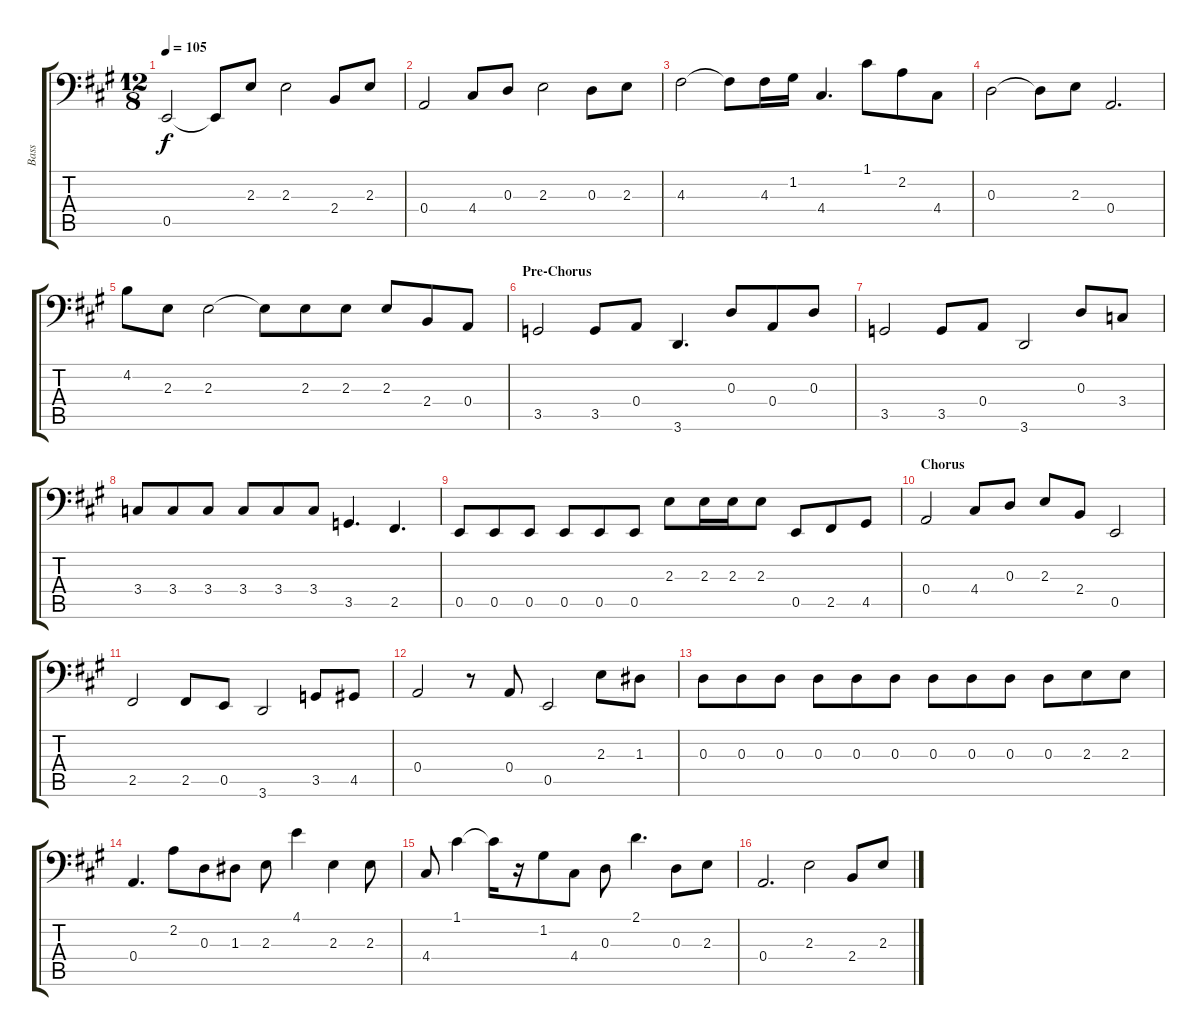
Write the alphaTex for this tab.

\track ("Bass" "Bass") {instrument electricbassfinger}
\staff {score tabs}
\tuning (C3 G2 D2 A1 E1 B0) {hide}
\ts (12 8)
\tempo 105
\clef f4
\ks a
0.5.2{dy f} 0.5{t}.8 2.3.8 2.3.2 2.4.8 2.3.8 |
0.4.2 4.4.8 0.3.8 2.3.2 0.3.8 2.3.8 |
4.3.2 4.3{t}.8 4.3.16 1.2.16 4.4.4{d} 1.1.8 2.2.8 4.4.8 |
0.3.2 0.3{t}.8 2.3.8 0.4.2{d} |
4.2.8 2.3.8 2.3.2 2.3{t}.8 2.3.8 2.3.8 2.3.8 2.4.8 0.4.8 |
\section ("" "Pre-Chorus")
3.5.2 3.5.8 0.4.8 3.6.4{d} 0.3.8 0.4.8 0.3.8 |
3.5.2 3.5.8 0.4.8 3.6.2 0.3.8 3.4.8 |
3.4.8 3.4.8 3.4.8 3.4.8 3.4.8 3.4.8 3.5.4{d} 2.5.4{d} |
0.5.8 0.5.8 0.5.8 0.5.8 0.5.8 0.5.8 2.3.8 2.3.16 2.3.16 2.3.8 0.5.8 2.5.8 4.5.8 |
\section ("" "Chorus")
0.4.2 4.4.8 0.3.8 2.3.8 2.4.8 0.5.2 |
2.5.2 2.5.8 0.5.8 3.6.2 3.5.8 4.5.8 |
0.4.2 r.8 0.4.8 0.5.2 2.3.8 1.3.8 |
0.3.8 0.3.8 0.3.8 0.3.8 0.3.8 0.3.8 0.3.8 0.3.8 0.3.8 0.3.8 2.3.8 2.3.8 |
0.4.4{d} 2.2.8 0.3.8 1.3.8 2.3.8 4.1.4 2.3.4 2.3.8 |
4.4.8 1.1.4 1.1{t}.16 r.16 1.2.8 4.4.8 0.3.8 2.1.4{d} 0.3.8 2.3.8 |
0.4.2{d} 2.3.2 2.4.8 2.3.8
